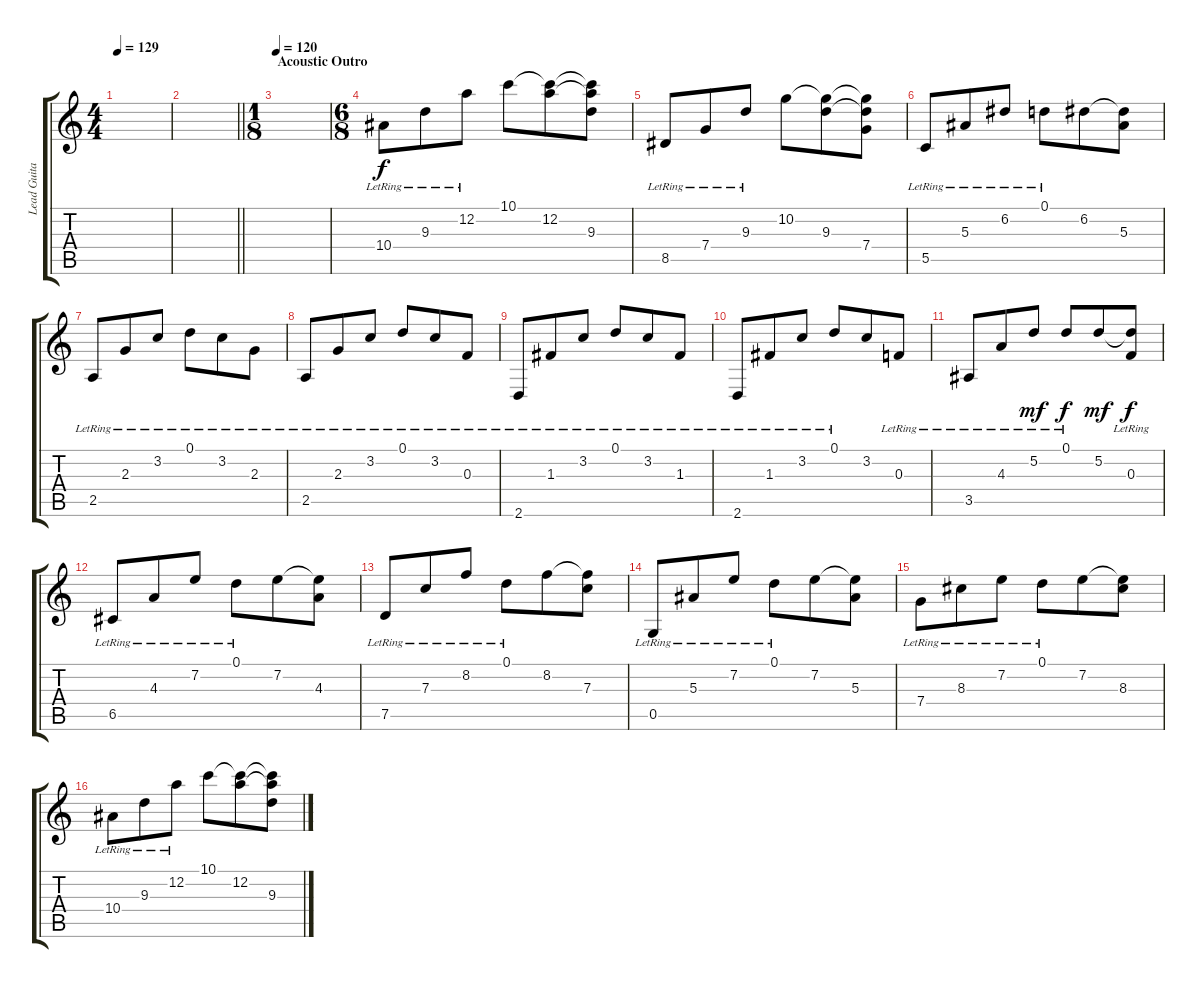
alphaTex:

\track ("Lead Guitar 1" "Lead Guita") {instrument distortionguitar}
\staff {score tabs}
\tuning (D4 A3 F3 C3 G2 C2) {hide}
\ts (4 4)
\tempo 129
\clef g2
\ks c
|
\barLineRight lightlight
|
\ts (1 8)
\section ("" "Acoustic Outro")
\tempo 120
|
\ts (6 8)
10.4{lr}.8{volume 10 instrument acousticguitarsteel} 9.3{lr}.8 12.2{lr}.8 10.1.8 (10.1{t} 12.2).8 (10.1{t} 12.2{t} 9.3).8 |
8.5{lr}.8 7.4{lr}.8 9.3{lr}.8 10.2.8 (10.2{t} 9.3).8 (10.2{t} 9.3{t} 7.4).8 |
5.5{lr}.8 5.3{lr}.8 6.2{lr}.8 0.1{lr}.8 6.2.8 (6.2{t} 5.3).8 |
2.5{lr}.8 2.3{lr}.8 3.2{lr}.8 0.1{lr}.8 3.2{lr}.8 2.3{lr}.8 |
2.5{lr}.8 2.3{lr}.8 3.2{lr}.8 0.1{lr}.8 3.2{lr}.8 0.3{lr}.8 |
2.6{lr}.8 1.3{lr}.8 3.2{lr}.8 0.1{lr}.8 3.2{lr}.8 1.3{lr}.8 |
2.6{lr}.8 1.3{lr}.8 3.2{lr}.8 0.1{lr}.8 3.2.8 0.3{lr}.8 |
3.5{lr}.8 4.3{lr}.8 5.2{lr}.8{dy mf} 0.1{lr}.8{dy f} 5.2.8{dy mf} (5.2{t} 0.3{lr}).8{dy f} |
6.5{lr}.8 4.3{lr}.8 7.2{lr}.8 0.1{lr}.8 7.2.8 (7.2{t} 4.3).8 |
7.5{lr}.8 7.3{lr}.8 8.2{lr}.8 0.1{lr}.8 8.2.8 (8.2{t} 7.3).8 |
0.5{lr}.8 5.3{lr}.8 7.2{lr}.8 0.1{lr}.8 7.2.8 (7.2{t} 5.3).8 |
7.4{lr}.8 8.3{lr}.8 7.2{lr}.8 0.1{lr}.8 7.2.8 (7.2{t} 8.3).8 |
10.4{lr}.8 9.3{lr}.8 12.2{lr}.8 10.1.8 (10.1{t} 12.2).8 (10.1{t} 12.2{t} 9.3).8
